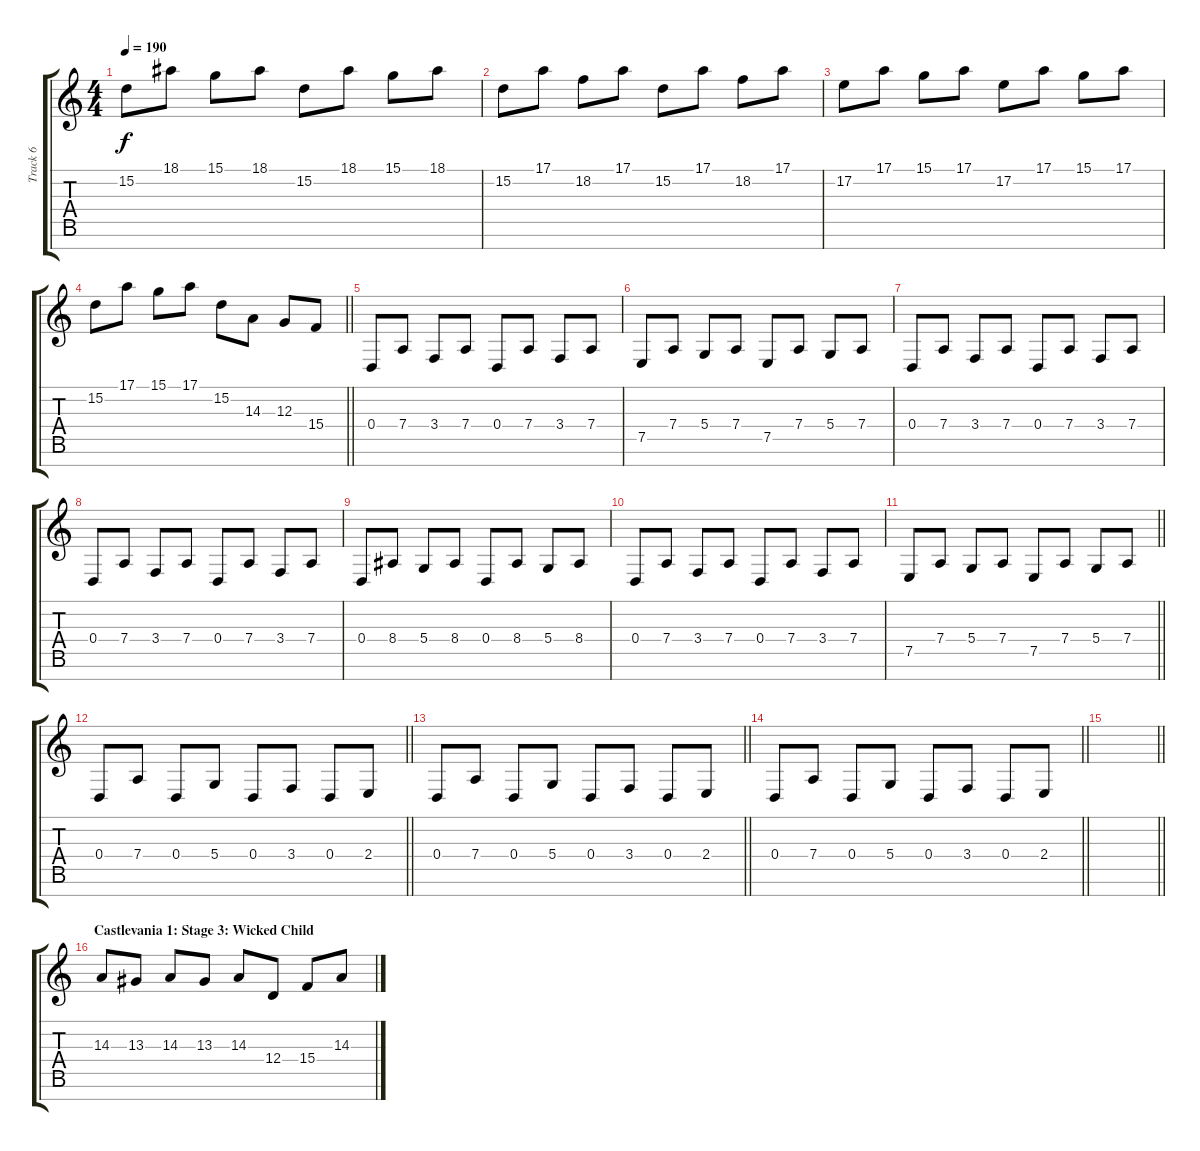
\track ("Track 6" "Track 6") {instrument churchorgan}
\staff {score tabs}
\tuning (E4 B3 G3 D3 A2 E2 B1) {hide}
\ts (4 4)
\tempo 190
\clef g2
\ks c
15.2.8{dy f} 18.1.8 15.1.8 18.1.8 15.2.8 18.1.8 15.1.8 18.1.8 |
15.2.8 17.1.8 18.2.8 17.1.8 15.2.8 17.1.8 18.2.8 17.1.8 |
17.2.8 17.1.8 15.1.8 17.1.8 17.2.8 17.1.8 15.1.8 17.1.8 |
\barLineRight lightlight
15.2.8 17.1.8 15.1.8 17.1.8 15.2.8 14.3.8 12.3.8 15.4.8 |
\section ("" "")
0.4.8 7.4.8 3.4.8 7.4.8 0.4.8 7.4.8 3.4.8 7.4.8 |
7.5.8 7.4.8 5.4.8 7.4.8 7.5.8 7.4.8 5.4.8 7.4.8 |
0.4.8 7.4.8 3.4.8 7.4.8 0.4.8 7.4.8 3.4.8 7.4.8 |
0.4.8 7.4.8 3.4.8 7.4.8 0.4.8 7.4.8 3.4.8 7.4.8 |
0.4.8 8.4.8 5.4.8 8.4.8 0.4.8 8.4.8 5.4.8 8.4.8 |
0.4.8 7.4.8 3.4.8 7.4.8 0.4.8 7.4.8 3.4.8 7.4.8 |
\barLineRight lightlight
7.5.8 7.4.8 5.4.8 7.4.8 7.5.8 7.4.8 5.4.8 7.4.8 |
\barLineRight lightlight
0.4.8 7.4.8 0.4.8 5.4.8 0.4.8 3.4.8 0.4.8 2.4.8 |
\barLineRight lightlight
0.4.8 7.4.8 0.4.8 5.4.8 0.4.8 3.4.8 0.4.8 2.4.8 |
\barLineRight lightlight
0.4.8 7.4.8 0.4.8 5.4.8 0.4.8 3.4.8 0.4.8 2.4.8 |
\section ("" "")
\barLineRight lightlight
|
\section ("" "Castlevania 1: Stage 3: Wicked Child")
14.3.8 13.3.8 14.3.8 13.3.8 14.3.8 12.4.8 15.4.8 14.3.8
